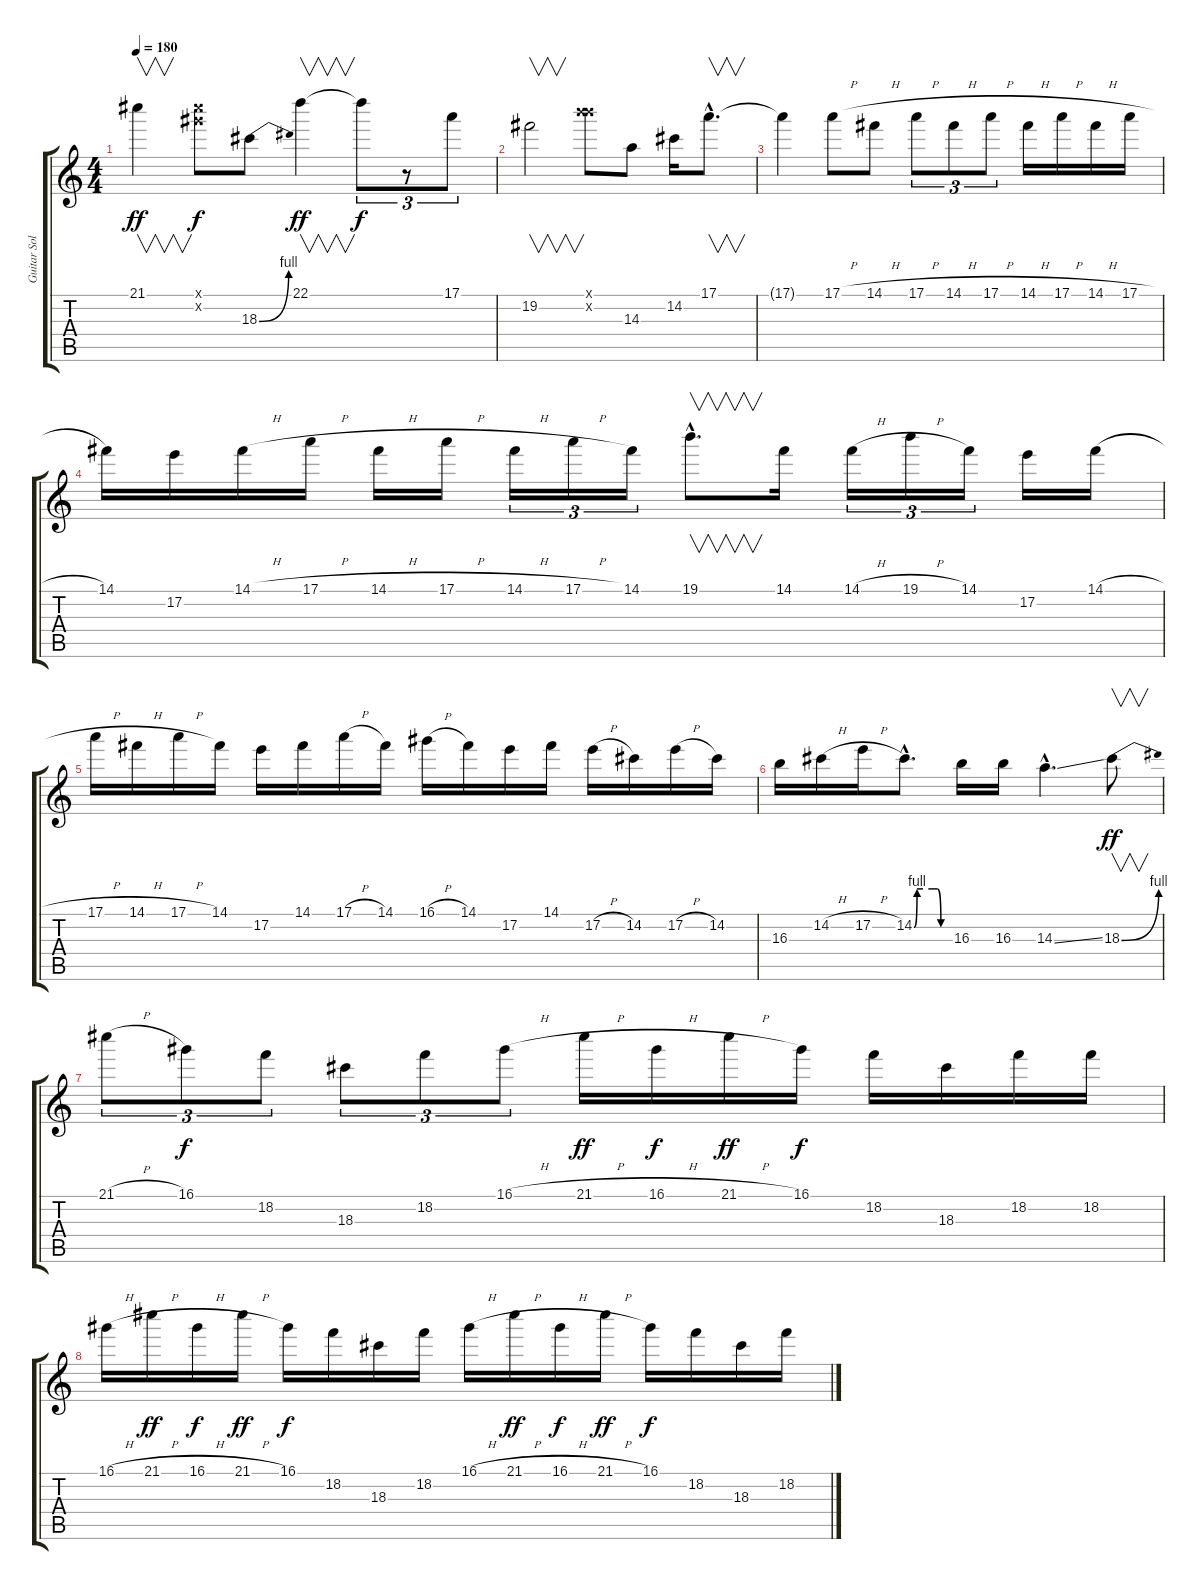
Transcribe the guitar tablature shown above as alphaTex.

\track ("Guitar Solo" "Guitar Sol") {instrument overdrivenguitar}
\staff {score tabs}
\tuning (E4 B3 G3 D3 A2 E2) {hide}
\ts (4 4)
\tempo 180
\clef g2
\ks c
21.1.4{v dy ff} (21.1{x} 21.2{x}).8{dy f} 18.3{be (bend 0 0 60 4)}.8 22.1.4{v dy ff} 22.1{t}.8{tu (3 2) dy f} r.8{tu (3 2)} 17.1.8{tu (3 2)} |
19.2.2{v} (19.1{x} 24.2{x}).8 14.3.8 14.2.16 17.1{hac}.8{v d} |
17.1{t}.4 17.1{h}.8 14.1{h}.8 17.1{h}.8{tu (3 2)} 14.1{h}.8{tu (3 2)} 17.1{h}.8{tu (3 2)} 14.1{h}.16 17.1{h}.16 14.1{h}.16 17.1{h}.16 |
14.1.16 17.2.16 14.1{h}.16 17.1{h}.16 14.1{h}.16 17.1{h}.16 14.1{h}.16{tu (3 2)} 17.1{h}.16{tu (3 2)} 14.1.16{tu (3 2)} 19.1{hac}.8{v d} 14.1.16 14.1{h}.16{tu (3 2)} 19.1{h}.16{tu (3 2)} 14.1.16{tu (3 2)} 17.2.16 14.1{h}.16 |
17.1{h}.16 14.1{h}.16 17.1{h}.16 14.1.16 17.2.16 14.1.16 17.1{h}.16 14.1.16 16.1{h}.16 14.1.16 17.2.16 14.1.16 17.2{h}.16 14.2.16 17.2{h}.16 14.2.16 |
16.3.16 14.2{h}.16 17.2{h}.16 14.2{be (custom 0 0 5 4 15 4 30 4 39 4 45 0 60 0) hac}.8{d} 16.3.16 16.3.16 14.3{ss hac}.4{d} 18.3{be (bend 0 0 60 4)}.8{v dy ff} |
21.1{h}.8{tu (3 2)} 16.1.8{tu (3 2) dy f} 18.2.8{tu (3 2)} 18.3.8{tu (3 2)} 18.2.8{tu (3 2)} 16.1{h}.8{tu (3 2)} 21.1{h}.16{dy ff} 16.1{h}.16{dy f} 21.1{h}.16{dy ff} 16.1.16{dy f} 18.2.16 18.3.16 18.2.16 18.2.16 |
16.1{h}.16 21.1{h}.16{dy ff} 16.1{h}.16{dy f} 21.1{h}.16{dy ff} 16.1.16{dy f} 18.2.16 18.3.16 18.2.16 16.1{h}.16 21.1{h}.16{dy ff} 16.1{h}.16{dy f} 21.1{h}.16{dy ff} 16.1.16{dy f} 18.2.16 18.3.16 18.2.16
